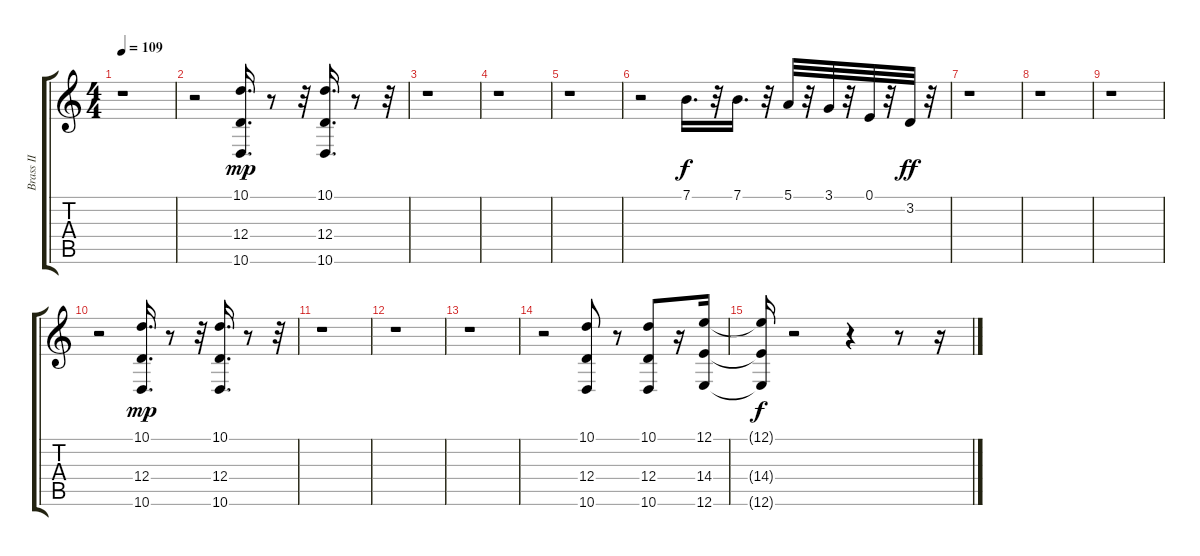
\track ("Brass II" "Brass II") {instrument altosax}
\staff {score tabs}
\tuning (E4 B3 G3 D3 A2 E2) {hide}
\ts (4 4)
\tempo 109
\clef g2
\ks c
r.1{dy mp} |
r.2 (10.1 12.4 10.6).16{d} r.8 r.32 (10.1 12.4 10.6).16{d} r.8 r.32 |
r.1 |
r.1 |
r.1 |
r.2 7.1.16{d dy f} r.32 7.1.16{d} r.32 5.1.32 r.32 3.1.32 r.32 0.1.32 r.32 3.2.32{dy ff} r.32 |
r.1 |
r.1 |
r.1 |
r.2 (10.1 12.4 10.6).16{d dy mp} r.8 r.32 (10.1 12.4 10.6).16{d} r.8 r.32 |
r.1 |
r.1 |
r.1 |
r.2 (10.1 12.4 10.6).8 r.8 (10.1 12.4 10.6).8 r.16 (12.1 14.4 12.6).16 |
(12.1{t} 14.4{t} 12.6{t}).16{dy f} r.2 r.4 r.8 r.16
